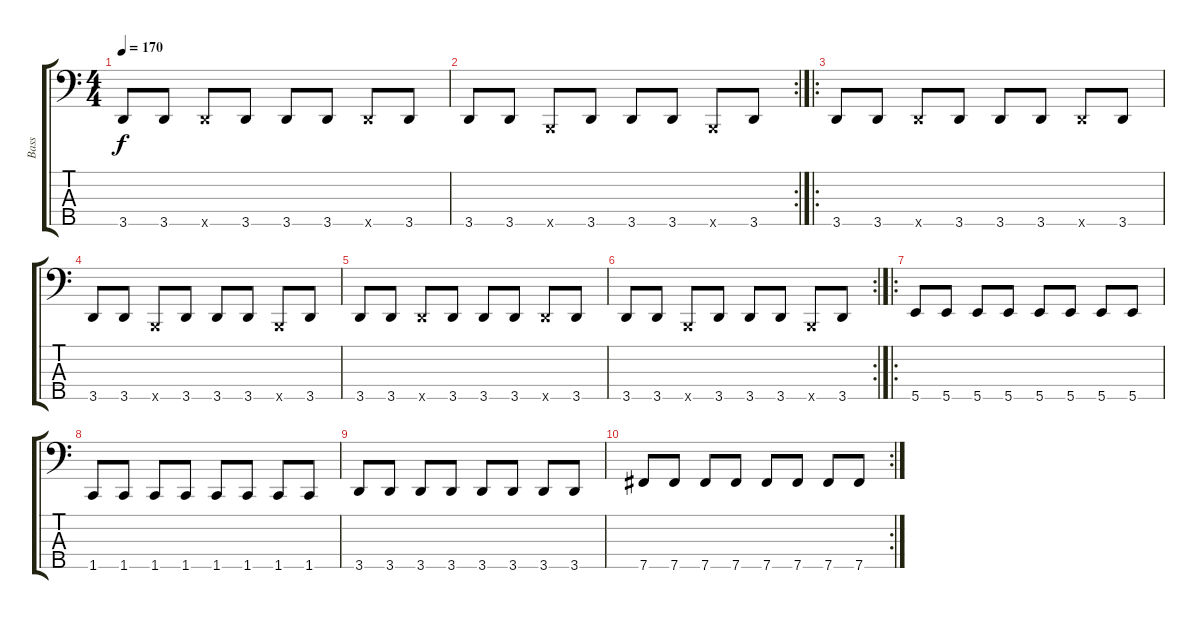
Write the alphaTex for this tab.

\track ("Bass" "Bass") {instrument electricbasspick}
\staff {score tabs}
\tuning (G2 D2 A1 E1 B0) {hide}
\ts (4 4)
\tempo 170
\clef f4
\ks c
3.5.8{dy f} 3.5.8 3.5{x}.8 3.5.8 3.5.8 3.5.8 3.5{x}.8 3.5.8 |
\rc 2
3.5.8 3.5.8 0.5{x}.8 3.5.8 3.5.8 3.5.8 0.5{x}.8 3.5.8 |
\ro
3.5.8 3.5.8 3.5{x}.8 3.5.8 3.5.8 3.5.8 3.5{x}.8 3.5.8 |
3.5.8 3.5.8 0.5{x}.8 3.5.8 3.5.8 3.5.8 0.5{x}.8 3.5.8 |
3.5.8 3.5.8 3.5{x}.8 3.5.8 3.5.8 3.5.8 3.5{x}.8 3.5.8 |
\rc 2
3.5.8 3.5.8 0.5{x}.8 3.5.8 3.5.8 3.5.8 0.5{x}.8 3.5.8 |
\ro
5.5.8 5.5.8 5.5.8 5.5.8 5.5.8 5.5.8 5.5.8 5.5.8 |
1.5.8 1.5.8 1.5.8 1.5.8 1.5.8 1.5.8 1.5.8 1.5.8 |
3.5.8 3.5.8 3.5.8 3.5.8 3.5.8 3.5.8 3.5.8 3.5.8 |
\rc 2
7.5.8 7.5.8 7.5.8 7.5.8 7.5.8 7.5.8 7.5.8 7.5.8
